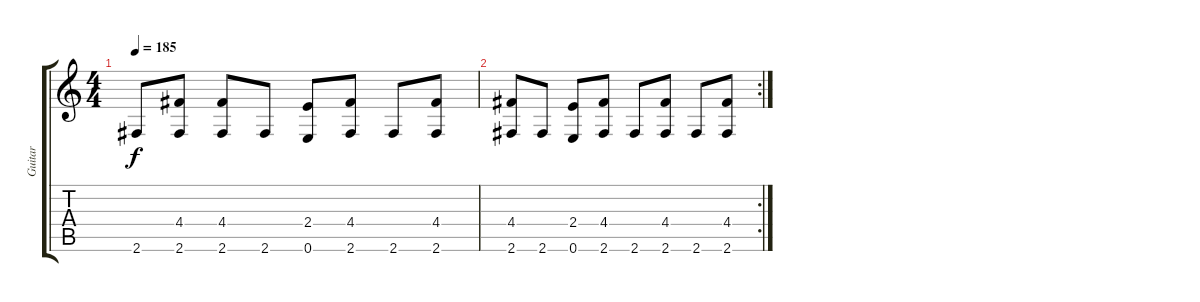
\track ("Guitar" "Guitar") {instrument distortionguitar}
\staff {score tabs}
\tuning (E4 B3 G3 D3 A2 E2) {hide}
\ts (4 4)
\tempo 185
\clef g2
\ks c
2.6.8{dy f} (4.4 2.6).8 (4.4 2.6).8 2.6.8 (2.4 0.6).8 (4.4 2.6).8 2.6.8 (4.4 2.6).8 |
\rc 2
(4.4 2.6).8 2.6.8 (2.4 0.6).8 (4.4 2.6).8 2.6.8 (4.4 2.6).8 2.6.8 (4.4 2.6).8
